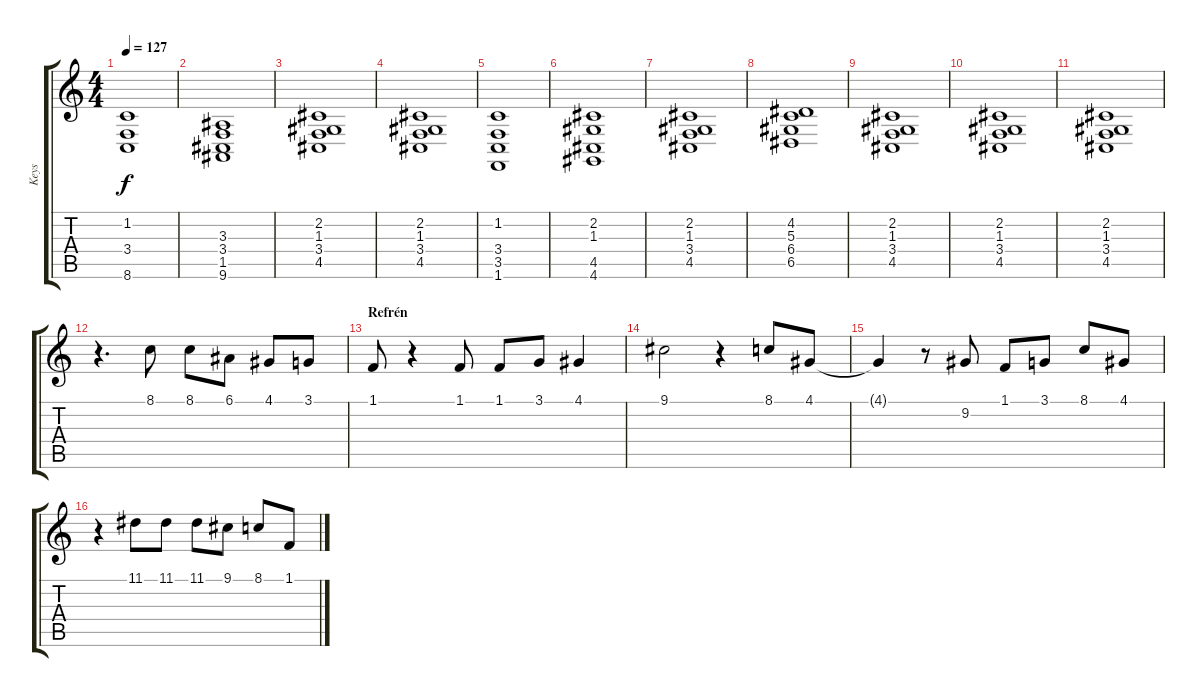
\track ("Keys" "Keys") {instrument brightacousticpiano}
\staff {score tabs}
\tuning (E4 B3 G3 D3 A2 E2) {hide}
\ts (4 4)
\tempo 127
\clef g2
\ks c
(1.2 3.4 8.6).1{dy f} |
(3.3 3.4 1.5 9.6).1 |
(2.2 1.3 3.4 4.5).1 |
(2.2 1.3 3.4 4.5).1 |
(1.2 3.4 3.5 1.6).1 |
(2.2 1.3 4.5 4.6).1 |
(2.2 1.3 3.4 4.5).1 |
(4.2 5.3 6.4 6.5).1 |
(2.2 1.3 3.4 4.5).1 |
(2.2 1.3 3.4 4.5).1 |
(2.2 1.3 3.4 4.5).1 |
r.4{d volume 13} 8.1.8 8.1.8 6.1.8 4.1.8 3.1.8 |
\section ("" "Refrén")
1.1.8 r.4 1.1.8 1.1.8 3.1.8 4.1.4 |
9.1.2 r.4 8.1.8 4.1.8 |
4.1{t}.4 r.8 9.2.8 1.1.8 3.1.8 8.1.8 4.1.8 |
r.4 11.1.8 11.1.8 11.1.8 9.1.8 8.1.8 1.1.8
